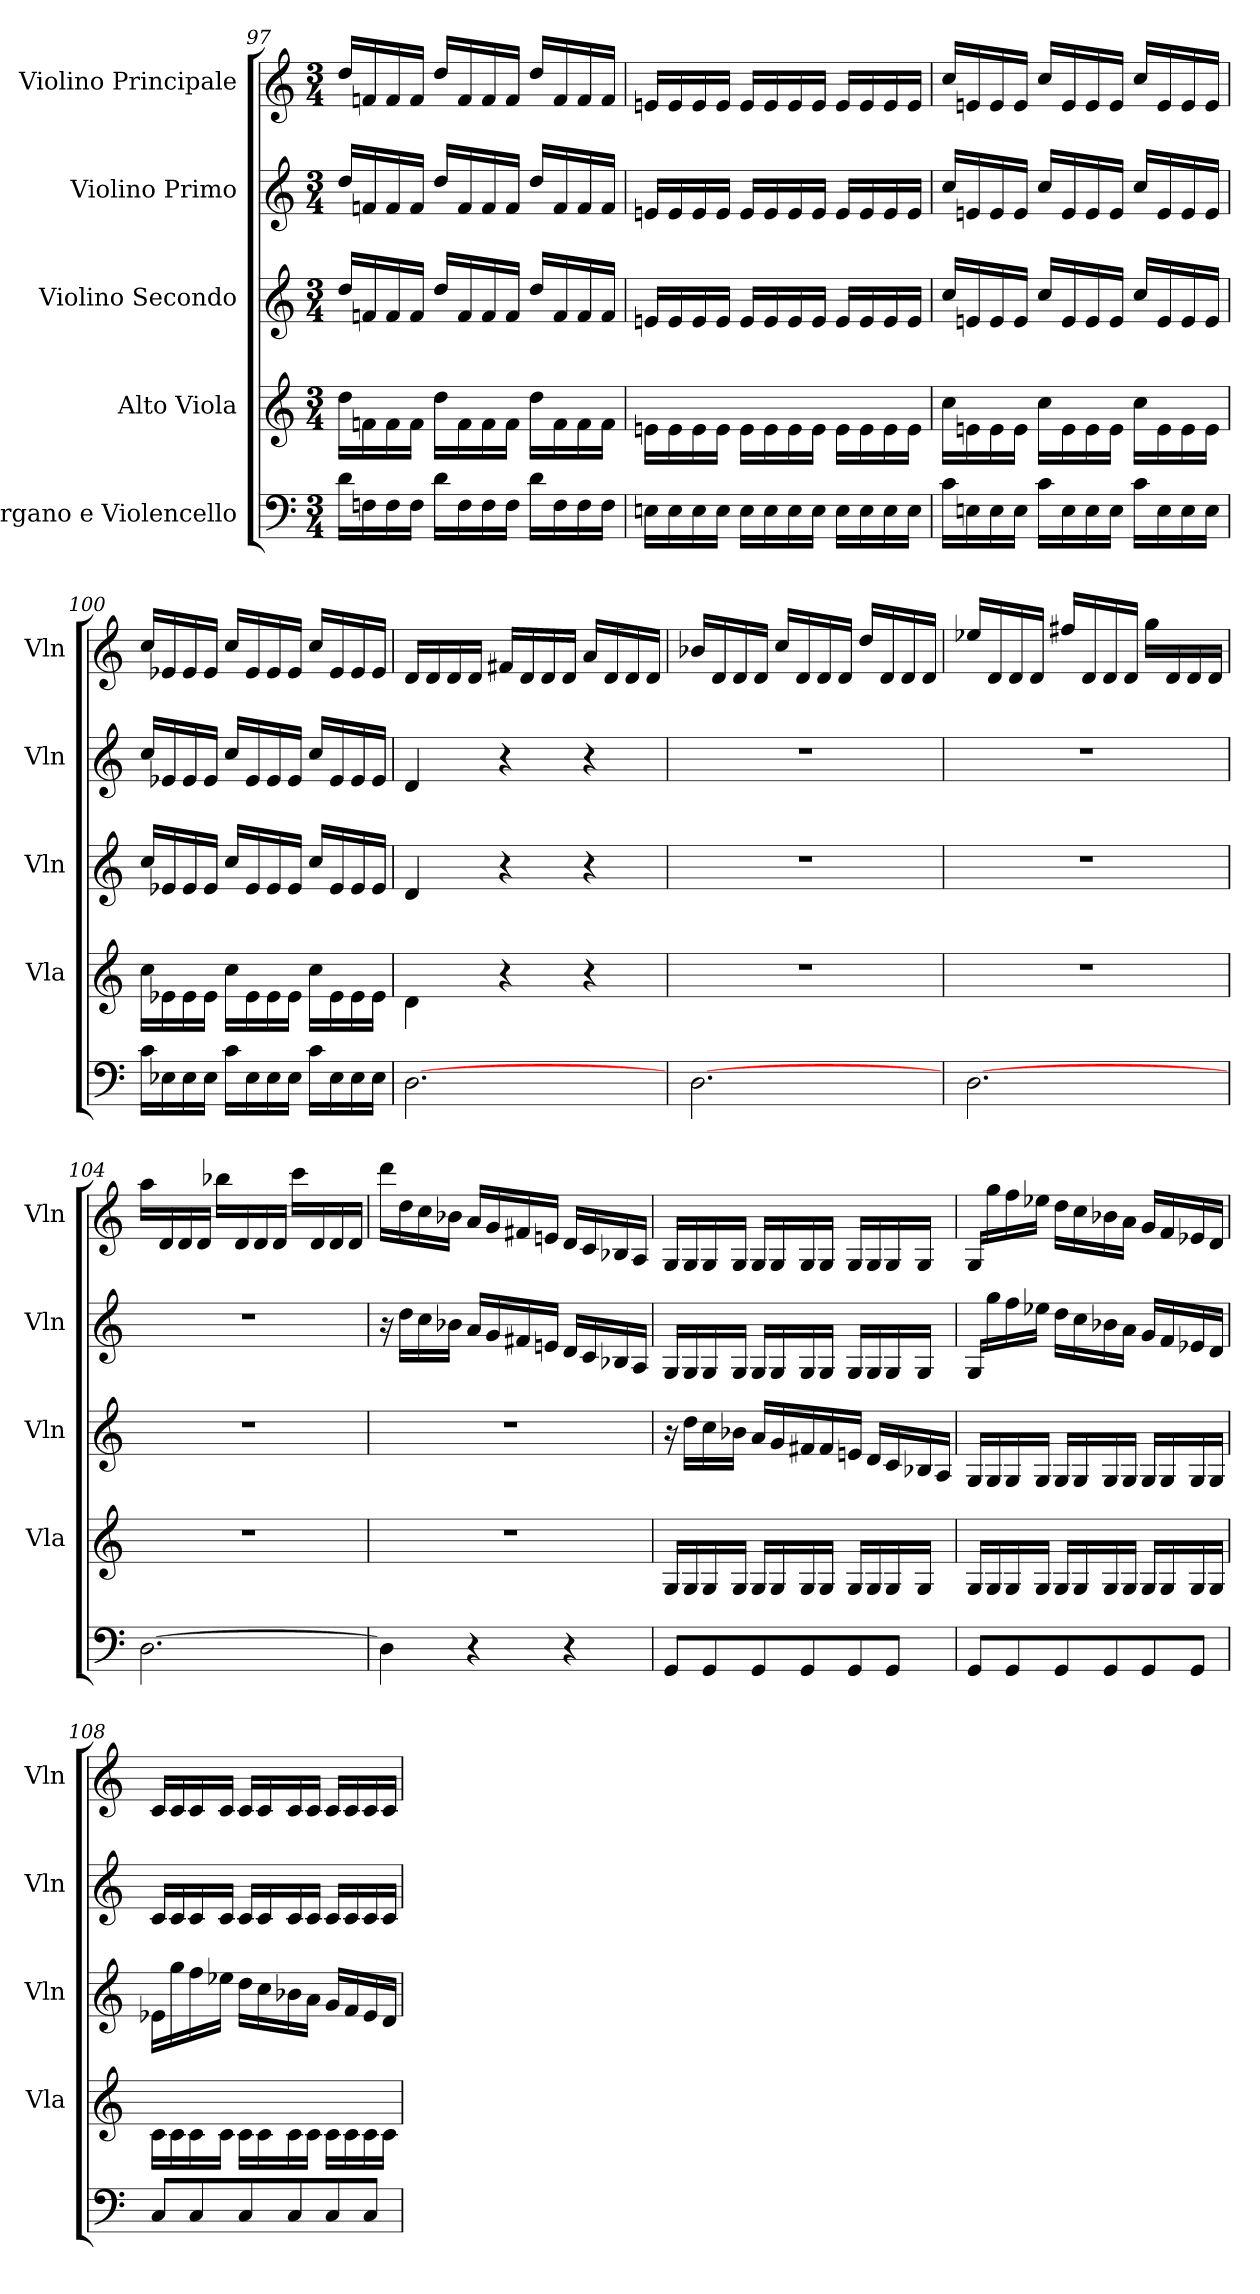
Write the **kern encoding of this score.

**kern	**kern	**kern	**kern	**kern
*part5	*part4	*part3	*part2	*part1
*staff5	*staff4	*staff3	*staff2	*staff1
*I"Organo e Violencello	*I"Alto Viola	*I"Violino Secondo	*I"Violino Primo	*I"Violino Principale
*	*I'Vla	*I'Vln	*I'Vln	*I'Vln
*M3/4	*M3/4	*M3/4	*M3/4	*M3/4
=97	=97	=97	=97	=97
16d\LL	16dd\LL	16dd/LL	16dd/LL	16dd/LL
16Fn\	16fn\	16fn/	16fn/	16fn/
16F\	16f\	16f/	16f/	16f/
16F\JJ	16f\JJ	16f/JJ	16f/JJ	16f/JJ
16d\LL	16dd\LL	16dd/LL	16dd/LL	16dd/LL
16F\	16f\	16f/	16f/	16f/
16F\	16f\	16f/	16f/	16f/
16F\JJ	16f\JJ	16f/JJ	16f/JJ	16f/JJ
16d\LL	16dd\LL	16dd/LL	16dd/LL	16dd/LL
16F\	16f\	16f/	16f/	16f/
16F\	16f\	16f/	16f/	16f/
16F\JJ	16f\JJ	16f/JJ	16f/JJ	16f/JJ
=98	=98	=98	=98	=98
16En\LL	16en\LL	16en/LL	16en/LL	16en/LL
16E\	16e\	16e/	16e/	16e/
16E\	16e\	16e/	16e/	16e/
16E\JJ	16e\JJ	16e/JJ	16e/JJ	16e/JJ
16E\LL	16e\LL	16e/LL	16e/LL	16e/LL
16E\	16e\	16e/	16e/	16e/
16E\	16e\	16e/	16e/	16e/
16E\JJ	16e\JJ	16e/JJ	16e/JJ	16e/JJ
16E\LL	16e\LL	16e/LL	16e/LL	16e/LL
16E\	16e\	16e/	16e/	16e/
16E\	16e\	16e/	16e/	16e/
16E\JJ	16e\JJ	16e/JJ	16e/JJ	16e/JJ
=99	=99	=99	=99	=99
16c\LL	16cc\LL	16cc/LL	16cc/LL	16cc/LL
16En\	16en\	16en/	16en/	16en/
16E\	16e\	16e/	16e/	16e/
16E\JJ	16e\JJ	16e/JJ	16e/JJ	16e/JJ
16c\LL	16cc\LL	16cc/LL	16cc/LL	16cc/LL
16E\	16e\	16e/	16e/	16e/
16E\	16e\	16e/	16e/	16e/
16E\JJ	16e\JJ	16e/JJ	16e/JJ	16e/JJ
16c\LL	16cc\LL	16cc/LL	16cc/LL	16cc/LL
16E\	16e\	16e/	16e/	16e/
16E\	16e\	16e/	16e/	16e/
16E\JJ	16e\JJ	16e/JJ	16e/JJ	16e/JJ
=100	=100	=100	=100	=100
16c\LL	16cc\LL	16cc/LL	16cc/LL	16cc/LL
16E-\	16e-\	16e-/	16e-/	16e-/
16E-\	16e-\	16e-/	16e-/	16e-/
16E-\JJ	16e-\JJ	16e-/JJ	16e-/JJ	16e-/JJ
16c\LL	16cc\LL	16cc/LL	16cc/LL	16cc/LL
16E-\	16e-\	16e-/	16e-/	16e-/
16E-\	16e-\	16e-/	16e-/	16e-/
16E-\JJ	16e-\JJ	16e-/JJ	16e-/JJ	16e-/JJ
16c\LL	16cc\LL	16cc/LL	16cc/LL	16cc/LL
16E-\	16e-\	16e-/	16e-/	16e-/
16E-\	16e-\	16e-/	16e-/	16e-/
16E-\JJ	16e-\JJ	16e-/JJ	16e-/JJ	16e-/JJ
=101	=101	=101	=101	=101
[2.D\	4d\	4d/	4d/	16d/LL
.	.	.	.	16d/
.	.	.	.	16d/
.	.	.	.	16d/JJ
.	4r	4r	4r	16f#/LL
.	.	.	.	16d/
.	.	.	.	16d/
.	.	.	.	16d/JJ
.	4r	4r	4r	16a/LL
.	.	.	.	16d/
.	.	.	.	16d/
.	.	.	.	16d/JJ
=102	=102	=102	=102	=102
[2.D\	2.r	2.r	2.r	16b-/LL
.	.	.	.	16d/
.	.	.	.	16d/
.	.	.	.	16d/JJ
.	.	.	.	16cc/LL
.	.	.	.	16d/
.	.	.	.	16d/
.	.	.	.	16d/JJ
.	.	.	.	16dd/LL
.	.	.	.	16d/
.	.	.	.	16d/
.	.	.	.	16d/JJ
=103	=103	=103	=103	=103
[2.D\	2.r	2.r	2.r	16ee-\LL
.	.	.	.	16d/
.	.	.	.	16d/
.	.	.	.	16d/JJ
.	.	.	.	16ff#\LL
.	.	.	.	16d/
.	.	.	.	16d/
.	.	.	.	16d/JJ
.	.	.	.	16gg\LL
.	.	.	.	16d/
.	.	.	.	16d/
.	.	.	.	16d/JJ
=104	=104	=104	=104	=104
[2.D\	2.r	2.r	2.r	16aa\LL
.	.	.	.	16d/
.	.	.	.	16d/
.	.	.	.	16d/JJ
.	.	.	.	16bb-\LL
.	.	.	.	16d/
.	.	.	.	16d/
.	.	.	.	16d/JJ
.	.	.	.	16ccc\LL
.	.	.	.	16d/
.	.	.	.	16d/
.	.	.	.	16d/JJ
=105	=105	=105	=105	=105
4D\]	2.r	2.r	16r	16ddd\LL
.	.	.	16dd\LL	16dd\
.	.	.	16cc\	16cc\
.	.	.	16b-\JJ	16b-\JJ
4r	.	.	16a/LL	16a/LL
.	.	.	16g/	16g/
.	.	.	16f#/	16f#/
.	.	.	16en/JJ	16en/JJ
4r	.	.	16d/LL	16d/LL
.	.	.	16c/	16c/
.	.	.	16B-/	16B-/
.	.	.	16A/JJ	16A/JJ
=106	=106	=106	=106	=106
8GG/L	16G/LL	16r	16G/LL	16G/LL
.	16G/	16dd\LL	16G/	16G/
8GG/	16G/	16cc\	16G/	16G/
.	16G/JJ	16b-\JJ	16G/JJ	16G/JJ
8GG/	16G/LL	16a/LL	16G/LL	16G/LL
.	16G/	16g/	16G/	16G/
8GG/	16G/	16f#/	16G/	16G/
.	16G/JJ	16f#\	16G/JJ	16G/JJ
8GG/	16G/LL	16en/JJ	16G/LL	16G/LL
.	16G/	16d/LL	16G/	16G/
8GG/J	16G/	16c/	16G/	16G/
.	16G/JJ	16B-/	16G/JJ	16G/JJ
16ryy	16ryy	16A/JJ	16ryy	16ryy
=107	=107	=107	=107	=107
8GG/L	16G/LL	16G/LL	16G/LL	16G/LL
.	16G/	16G/	16gg\	16gg\
8GG/	16G/	16G/	16ff\	16ff\
.	16G/JJ	16G/JJ	16ee-\JJ	16ee-\JJ
8GG/	16G/LL	16G/LL	16dd\LL	16dd\LL
.	16G/	16G/	16cc\	16cc\
8GG/	16G/	16G/	16b-\	16b-\
.	16G/JJ	16G/JJ	16a\JJ	16a\JJ
8GG/	16G/LL	16G/LL	16g/LL	16g/LL
.	16G/	16G/	16f/	16f/
8GG/J	16G/	16G/	16e-/	16e-/
.	16G/JJ	16G/JJ	16d/JJ	16d/JJ
=108	=108	=108	=108	=108
8C/L	16c\LL	16e-\LL	16c/LL	16c/LL
.	16c\	16gg\	16c/	16c/
8C/	16c\	16ff\	16c/	16c/
.	16c\JJ	16ee-\JJ	16c/JJ	16c/JJ
8C/	16c\LL	16dd\LL	16c/LL	16c/LL
.	16c\	16cc\	16c/	16c/
8C/	16c\	16b-\	16c/	16c/
.	16c\JJ	16a\JJ	16c/JJ	16c/JJ
8C/	16c\LL	16g/LL	16c/LL	16c/LL
.	16c\	16f/	16c/	16c/
8C/J	16c\	16e-/	16c/	16c/
.	16c\JJ	16d/JJ	16c/JJ	16c/JJ
=	=	=	=	=
*-	*-	*-	*-	*-
